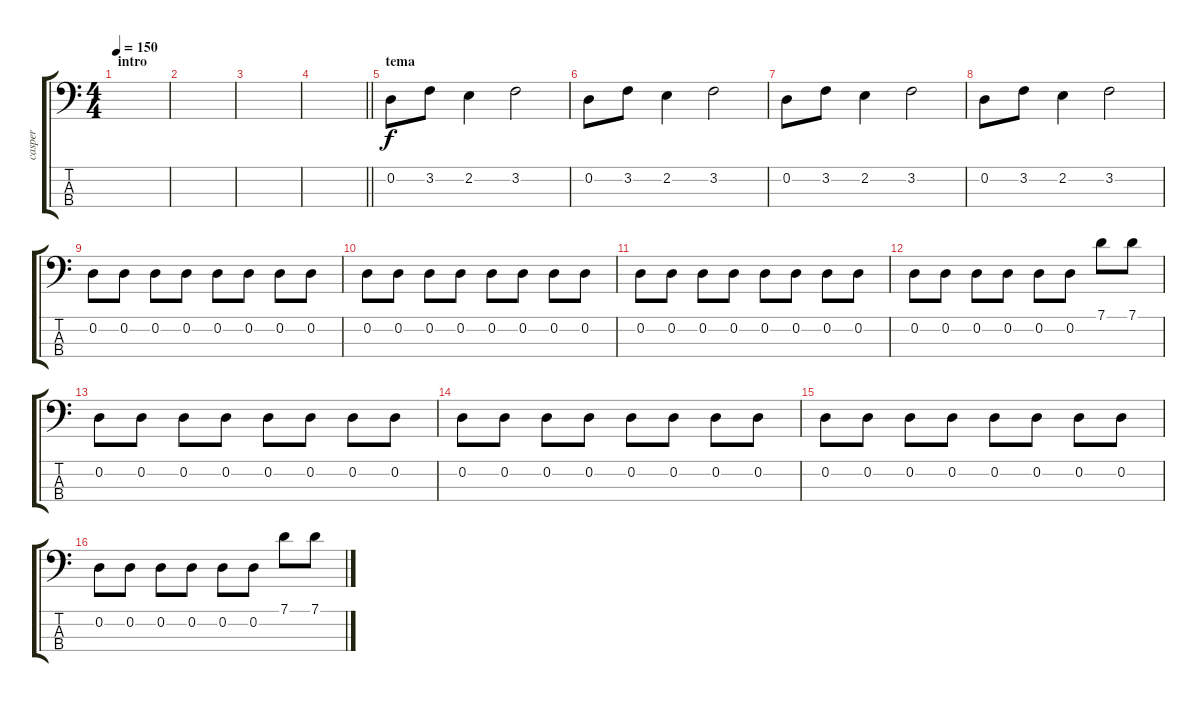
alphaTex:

\track ("casper" "casper") {instrument electricbasspick}
\staff {score tabs}
\tuning (G2 D2 A1 E1) {hide}
\ts (4 4)
\section ("" "intro")
\tempo 150
\clef f4
\ks c
|
|
|
\barLineRight lightlight
|
\section ("" "tema")
0.2.8 3.2.8 2.2.4 3.2.2 |
0.2.8 3.2.8 2.2.4 3.2.2 |
0.2.8 3.2.8 2.2.4 3.2.2 |
0.2.8 3.2.8 2.2.4 3.2.2 |
0.2.8 0.2.8 0.2.8 0.2.8 0.2.8 0.2.8 0.2.8 0.2.8 |
0.2.8 0.2.8 0.2.8 0.2.8 0.2.8 0.2.8 0.2.8 0.2.8 |
0.2.8 0.2.8 0.2.8 0.2.8 0.2.8 0.2.8 0.2.8 0.2.8 |
0.2.8 0.2.8 0.2.8 0.2.8 0.2.8 0.2.8 7.1.8 7.1.8 |
0.2.8 0.2.8 0.2.8 0.2.8 0.2.8 0.2.8 0.2.8 0.2.8 |
0.2.8 0.2.8 0.2.8 0.2.8 0.2.8 0.2.8 0.2.8 0.2.8 |
0.2.8 0.2.8 0.2.8 0.2.8 0.2.8 0.2.8 0.2.8 0.2.8 |
0.2.8 0.2.8 0.2.8 0.2.8 0.2.8 0.2.8 7.1.8 7.1.8
